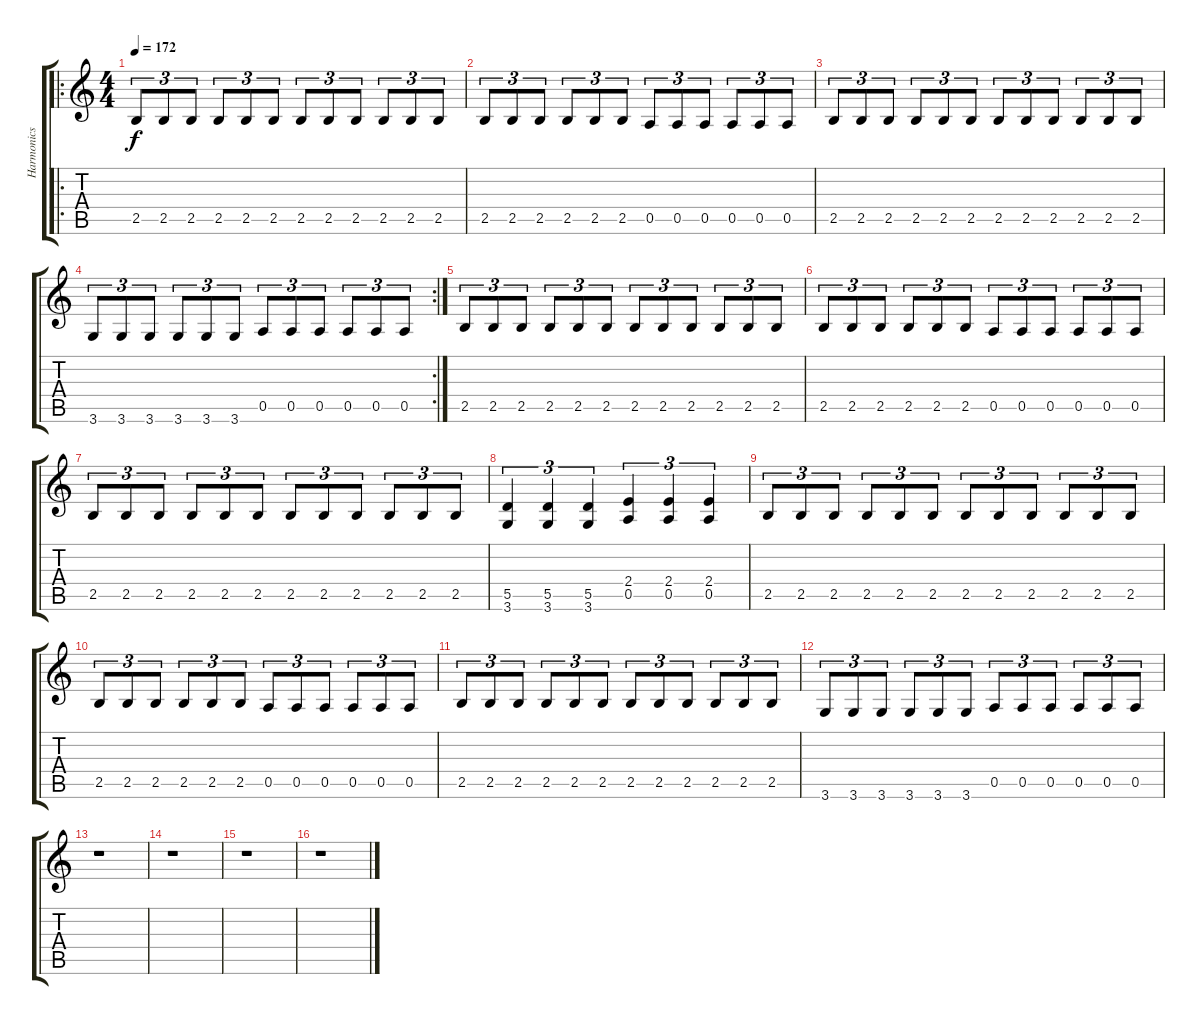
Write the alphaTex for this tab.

\track ("Harmonics for Interludes" "Harmonics ") {instrument distortionguitar}
\staff {score tabs}
\tuning (E4 B3 G3 D3 A2 E2) {hide}
\ro
\ts (4 4)
\tempo 172
\clef g2
\ks c
2.5.8{tu (3 2) dy f} 2.5.8{tu (3 2)} 2.5.8{tu (3 2)} 2.5.8{tu (3 2)} 2.5.8{tu (3 2)} 2.5.8{tu (3 2)} 2.5.8{tu (3 2)} 2.5.8{tu (3 2)} 2.5.8{tu (3 2)} 2.5.8{tu (3 2)} 2.5.8{tu (3 2)} 2.5.8{tu (3 2)} |
2.5.8{tu (3 2)} 2.5.8{tu (3 2)} 2.5.8{tu (3 2)} 2.5.8{tu (3 2)} 2.5.8{tu (3 2)} 2.5.8{tu (3 2)} 0.5.8{tu (3 2)} 0.5.8{tu (3 2)} 0.5.8{tu (3 2)} 0.5.8{tu (3 2)} 0.5.8{tu (3 2)} 0.5.8{tu (3 2)} |
2.5.8{tu (3 2)} 2.5.8{tu (3 2)} 2.5.8{tu (3 2)} 2.5.8{tu (3 2)} 2.5.8{tu (3 2)} 2.5.8{tu (3 2)} 2.5.8{tu (3 2)} 2.5.8{tu (3 2)} 2.5.8{tu (3 2)} 2.5.8{tu (3 2)} 2.5.8{tu (3 2)} 2.5.8{tu (3 2)} |
\rc 2
3.6.8{tu (3 2)} 3.6.8{tu (3 2)} 3.6.8{tu (3 2)} 3.6.8{tu (3 2)} 3.6.8{tu (3 2)} 3.6.8{tu (3 2)} 0.5.8{tu (3 2)} 0.5.8{tu (3 2)} 0.5.8{tu (3 2)} 0.5.8{tu (3 2)} 0.5.8{tu (3 2)} 0.5.8{tu (3 2)} |
2.5.8{tu (3 2)} 2.5.8{tu (3 2)} 2.5.8{tu (3 2)} 2.5.8{tu (3 2)} 2.5.8{tu (3 2)} 2.5.8{tu (3 2)} 2.5.8{tu (3 2)} 2.5.8{tu (3 2)} 2.5.8{tu (3 2)} 2.5.8{tu (3 2)} 2.5.8{tu (3 2)} 2.5.8{tu (3 2)} |
2.5.8{tu (3 2)} 2.5.8{tu (3 2)} 2.5.8{tu (3 2)} 2.5.8{tu (3 2)} 2.5.8{tu (3 2)} 2.5.8{tu (3 2)} 0.5.8{tu (3 2)} 0.5.8{tu (3 2)} 0.5.8{tu (3 2)} 0.5.8{tu (3 2)} 0.5.8{tu (3 2)} 0.5.8{tu (3 2)} |
2.5.8{tu (3 2)} 2.5.8{tu (3 2)} 2.5.8{tu (3 2)} 2.5.8{tu (3 2)} 2.5.8{tu (3 2)} 2.5.8{tu (3 2)} 2.5.8{tu (3 2)} 2.5.8{tu (3 2)} 2.5.8{tu (3 2)} 2.5.8{tu (3 2)} 2.5.8{tu (3 2)} 2.5.8{tu (3 2)} |
(5.5 3.6).4{tu (3 2)} (5.5 3.6).4{tu (3 2)} (5.5 3.6).4{tu (3 2)} (2.4 0.5).4{tu (3 2)} (2.4 0.5).4{tu (3 2)} (2.4 0.5).4{tu (3 2)} |
2.5.8{tu (3 2)} 2.5.8{tu (3 2)} 2.5.8{tu (3 2)} 2.5.8{tu (3 2)} 2.5.8{tu (3 2)} 2.5.8{tu (3 2)} 2.5.8{tu (3 2)} 2.5.8{tu (3 2)} 2.5.8{tu (3 2)} 2.5.8{tu (3 2)} 2.5.8{tu (3 2)} 2.5.8{tu (3 2)} |
2.5.8{tu (3 2)} 2.5.8{tu (3 2)} 2.5.8{tu (3 2)} 2.5.8{tu (3 2)} 2.5.8{tu (3 2)} 2.5.8{tu (3 2)} 0.5.8{tu (3 2)} 0.5.8{tu (3 2)} 0.5.8{tu (3 2)} 0.5.8{tu (3 2)} 0.5.8{tu (3 2)} 0.5.8{tu (3 2)} |
2.5.8{tu (3 2)} 2.5.8{tu (3 2)} 2.5.8{tu (3 2)} 2.5.8{tu (3 2)} 2.5.8{tu (3 2)} 2.5.8{tu (3 2)} 2.5.8{tu (3 2)} 2.5.8{tu (3 2)} 2.5.8{tu (3 2)} 2.5.8{tu (3 2)} 2.5.8{tu (3 2)} 2.5.8{tu (3 2)} |
3.6.8{tu (3 2)} 3.6.8{tu (3 2)} 3.6.8{tu (3 2)} 3.6.8{tu (3 2)} 3.6.8{tu (3 2)} 3.6.8{tu (3 2)} 0.5.8{tu (3 2)} 0.5.8{tu (3 2)} 0.5.8{tu (3 2)} 0.5.8{tu (3 2)} 0.5.8{tu (3 2)} 0.5.8{tu (3 2)} |
r.1 |
r.1 |
r.1 |
r.1
